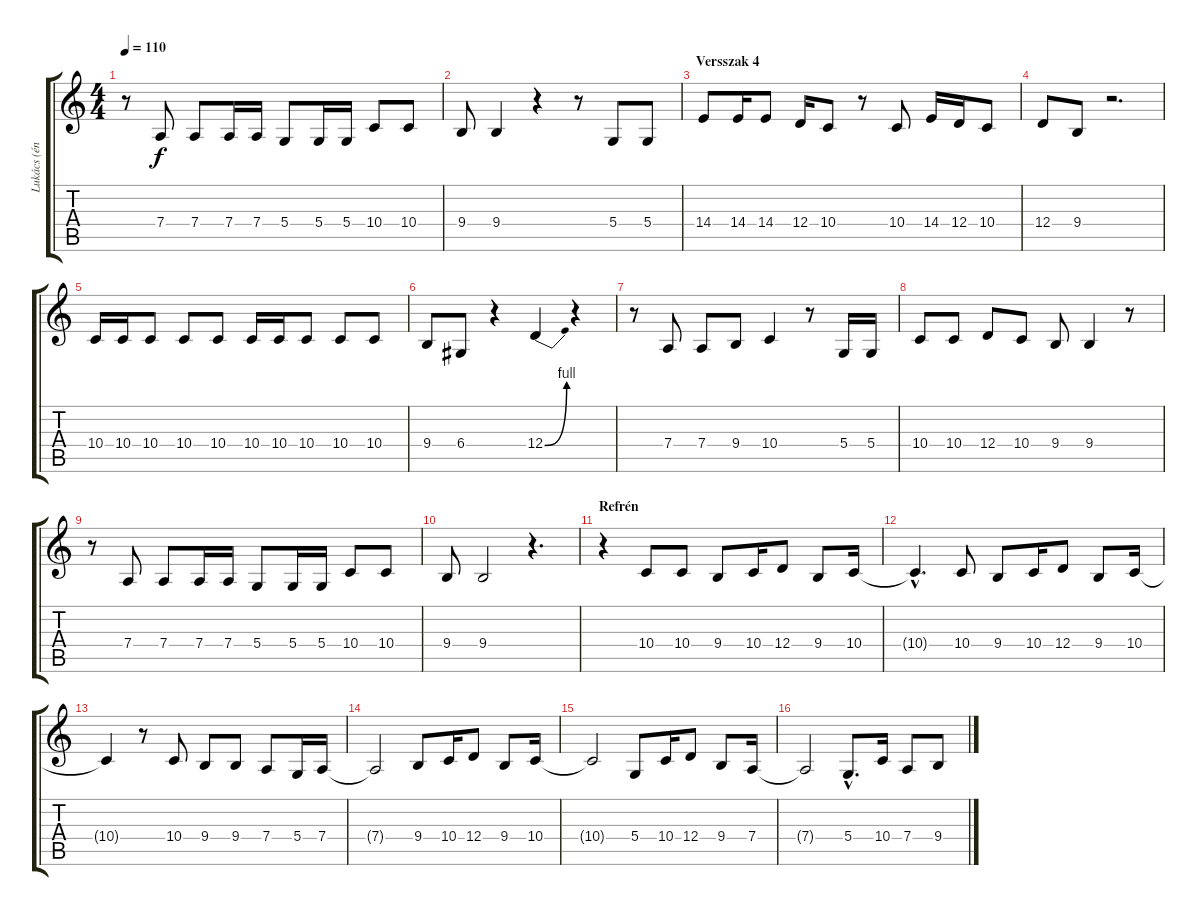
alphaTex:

\track ("Lukács (ének)" "Lukács (én") {instrument lead2sawtooth}
\staff {score tabs}
\tuning (E4 B3 G3 D3 A2 E2) {hide}
\ts (4 4)
\tempo 110
\clef g2
\ks c
r.8{dy f} 7.4.8 7.4.8 7.4.16 7.4.16 5.4.8 5.4.16 5.4.16 10.4.8 10.4.8 |
9.4.8 9.4.4 r.4 r.8 5.4.8 5.4.8 |
\section ("" "Versszak 4")
14.4.8 14.4.16 14.4.8 12.4.16 10.4.8 r.8 10.4.8 14.4.16 12.4.16 10.4.8 |
12.4.8 9.4.8 r.2{d} |
10.4.16 10.4.16 10.4.8 10.4.8 10.4.8 10.4.16 10.4.16 10.4.8 10.4.8 10.4.8 |
9.4.8 6.4.8 r.4 12.4{be (bend 0 0 60 4)}.4 r.4 |
r.8 7.4.8 7.4.8 9.4.8 10.4.4 r.8 5.4.16 5.4.16 |
10.4.8 10.4.8 12.4.8 10.4.8 9.4.8 9.4.4 r.8 |
r.8 7.4.8 7.4.8 7.4.16 7.4.16 5.4.8 5.4.16 5.4.16 10.4.8 10.4.8 |
9.4.8 9.4.2 r.4{d} |
\section ("" "Refrén")
r.4 10.4.8 10.4.8 9.4.8 10.4.16 12.4.8 9.4.8 10.4.16 |
10.4{hac t}.4{d} 10.4.8 9.4.8 10.4.16 12.4.8 9.4.8 10.4.16 |
10.4{t}.4 r.8 10.4.8 9.4.8 9.4.8 7.4.8 5.4.16 7.4.16 |
7.4{t}.2 9.4.8 10.4.16 12.4.8 9.4.8 10.4.16 |
10.4{t}.2 5.4.8 10.4.16 12.4.8 9.4.8 7.4.16 |
7.4{t}.2 5.4{hac}.8{d} 10.4.16 7.4.8 9.4.8
